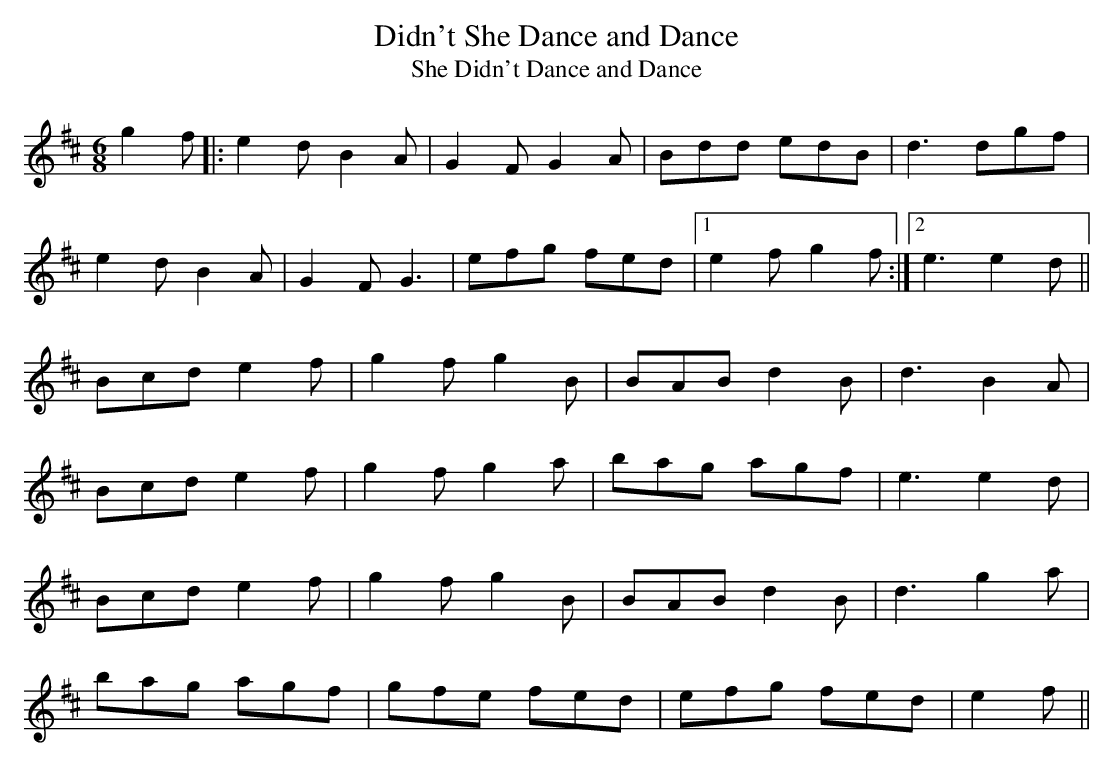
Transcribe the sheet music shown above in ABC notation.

X:1
T:Didn't She Dance and Dance
T:She Didn't Dance and Dance
M:6/8
L:1/8
K:Edor
g2f |: e2d B2A | G2F G2A | Bdd edB | d3 dgf |
e2d B2A | G2F G3 | efg fed |1 e2f g2f :|2 e3 e2d ||
Bcd e2f | g2f g2B | BAB d2B | d3 B2A |
Bcd e2f | g2f g2a | bag agf | e3 e2d |
Bcd e2f | g2f g2B | BAB d2B | d3 g2a |
bag agf | gfe fed | efg fed | e2f ||
